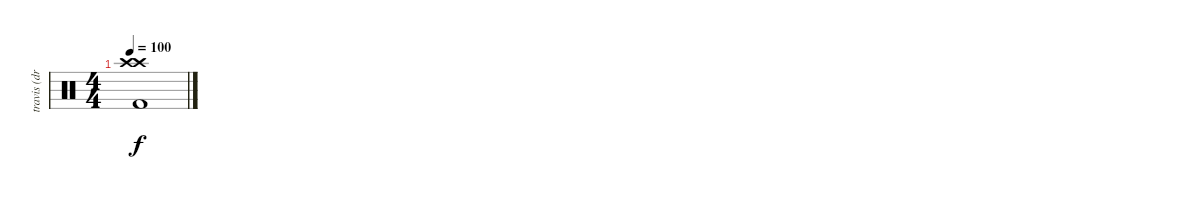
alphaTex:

\track ("travis (drums)" "travis (dr") {instrument percussion}
\staff {score}
\articulation defaults
\ts (4 4)
\tempo 100
\clef neutral
\ks c
("Crash high (hit)" "Crash high (hit)" "Kick (hit) 2").1{dy f}
